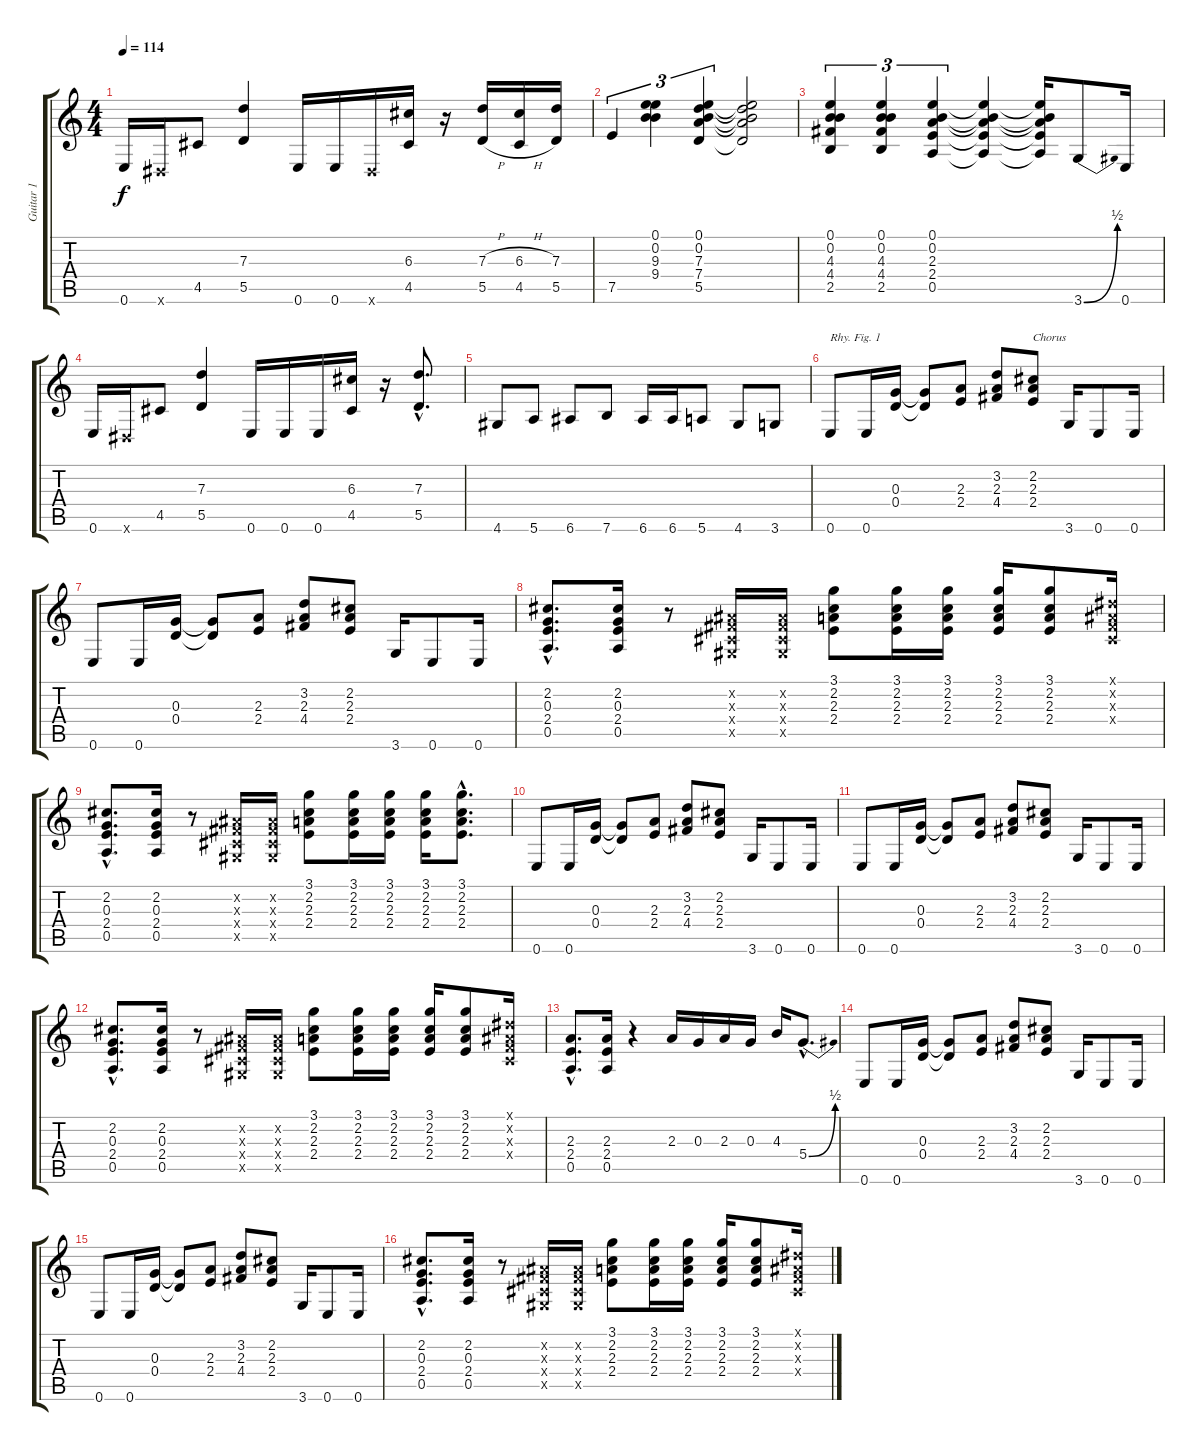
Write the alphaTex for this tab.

\track ("Guitar 1" "Guitar 1") {instrument distortionguitar}
\staff {score tabs}
\tuning (E4 B3 G3 D3 A2 E2) {hide}
\ts (4 4)
\tempo 114
\clef g2
\ks c
0.6.16{dy f} -1.6{x}.16 4.5.8 (7.3 5.5).4 0.6.16 0.6.16 -1.6{x}.16 (6.3 4.5).16 r.16 (7.3{h} 5.5{h}).16 (6.3{h} 4.5{h}).16 (7.3 5.5).16 |
7.5.4{tu (3 2)} (0.1 0.2 9.3 9.4).4{tu (3 2)} (0.1 0.2 7.3 7.4 5.5).4{tu (3 2)} (0.1{t} 0.2{t} 7.3{t} 7.4{t} 5.5{t}).2 |
(0.1 0.2 4.3 4.4 2.5).4{tu (3 2)} (0.1 0.2 4.3 4.4 2.5).4{tu (3 2)} (0.1 0.2 2.3 2.4 0.5).4{tu (3 2)} (0.1{t} 0.2{t} 2.3{t} 2.4{t} 0.5{t}).4 (0.1{t} 0.2{t} 2.3{t} 2.4{t} 0.5{t}).16 3.6{be (bend 0 0 60 2)}.8 0.6.16 |
0.6.16 -1.6{x}.16 4.5.8 (7.3 5.5).4 0.6.16 0.6.16 0.6.16 (6.3 4.5).16 r.16 (7.3{hac} 5.5{hac}).8{d} |
4.6.8 5.6.8 6.6.8 7.6.8 6.6.16 6.6.16 5.6.8 4.6.8 3.6.8 |
0.6.8{txt "Rhy. Fig. 1"} 0.6.16 (0.3 0.4).16 (0.3{t} 0.4{t}).8 (2.3 2.4).8 (3.2 2.3 4.4).8 (2.2 2.3 2.4).8{txt "Chorus"} 3.6.16 0.6.8 0.6.16 |
0.6.8 0.6.16 (0.3 0.4).16 (0.3{t} 0.4{t}).8 (2.3 2.4).8 (3.2 2.3 4.4).8 (2.2 2.3 2.4).8 3.6.16 0.6.8 0.6.16 |
(2.2{hac} 0.3{hac} 2.4{hac} 0.5{hac}).8{d} (2.2 0.3 2.4 0.5).16 r.8 (-1.2{x} -1.3{x} -1.4{x} -1.5{x}).16 (-1.2{x} -1.3{x} -1.4{x} -1.5{x}).16 (3.1 2.2 2.3 2.4).8 (3.1 2.2 2.3 2.4).16 (3.1 2.2 2.3 2.4).16 (3.1 2.2 2.3 2.4).16 (3.1 2.2 2.3 2.4).8 (-1.1{x} -1.2{x} -1.3{x} -1.4{x}).16 |
(2.2{hac} 0.3{hac} 2.4{hac} 0.5{hac}).8{d} (2.2 0.3 2.4 0.5).16 r.8 (-1.2{x} -1.3{x} -1.4{x} -1.5{x}).16 (-1.2{x} -1.3{x} -1.4{x} -1.5{x}).16 (3.1 2.2 2.3 2.4).8 (3.1 2.2 2.3 2.4).16 (3.1 2.2 2.3 2.4).16 (3.1 2.2 2.3 2.4).16 (3.1{hac} 2.2{hac} 2.3{hac} 2.4{hac}).8{d} |
0.6.8 0.6.16 (0.3 0.4).16 (0.3{t} 0.4{t}).8 (2.3 2.4).8 (3.2 2.3 4.4).8 (2.2 2.3 2.4).8 3.6.16 0.6.8 0.6.16 |
0.6.8 0.6.16 (0.3 0.4).16 (0.3{t} 0.4{t}).8 (2.3 2.4).8 (3.2 2.3 4.4).8 (2.2 2.3 2.4).8 3.6.16 0.6.8 0.6.16 |
(2.2{hac} 0.3{hac} 2.4{hac} 0.5{hac}).8{d} (2.2 0.3 2.4 0.5).16 r.8 (-1.2{x} -1.3{x} -1.4{x} -1.5{x}).16 (-1.2{x} -1.3{x} -1.4{x} -1.5{x}).16 (3.1 2.2 2.3 2.4).8 (3.1 2.2 2.3 2.4).16 (3.1 2.2 2.3 2.4).16 (3.1 2.2 2.3 2.4).16 (3.1 2.2 2.3 2.4).8 (-1.1{x} -1.2{x} -1.3{x} -1.4{x}).16 |
(2.3{hac} 2.4{hac} 0.5{hac}).8{d} (2.3 2.4 0.5).16 r.4 2.3.16 0.3.16 2.3.16 0.3.16 4.3.16 5.4{be (bend 0 0 60 2) hac}.8{d} |
0.6.8 0.6.16 (0.3 0.4).16 (0.3{t} 0.4{t}).8 (2.3 2.4).8 (3.2 2.3 4.4).8 (2.2 2.3 2.4).8 3.6.16 0.6.8 0.6.16 |
0.6.8 0.6.16 (0.3 0.4).16 (0.3{t} 0.4{t}).8 (2.3 2.4).8 (3.2 2.3 4.4).8 (2.2 2.3 2.4).8 3.6.16 0.6.8 0.6.16 |
(2.2{hac} 0.3{hac} 2.4{hac} 0.5{hac}).8{d} (2.2 0.3 2.4 0.5).16 r.8 (-1.2{x} -1.3{x} -1.4{x} -1.5{x}).16 (-1.2{x} -1.3{x} -1.4{x} -1.5{x}).16 (3.1 2.2 2.3 2.4).8 (3.1 2.2 2.3 2.4).16 (3.1 2.2 2.3 2.4).16 (3.1 2.2 2.3 2.4).16 (3.1 2.2 2.3 2.4).8 (-1.1{x} -1.2{x} -1.3{x} -1.4{x}).16
